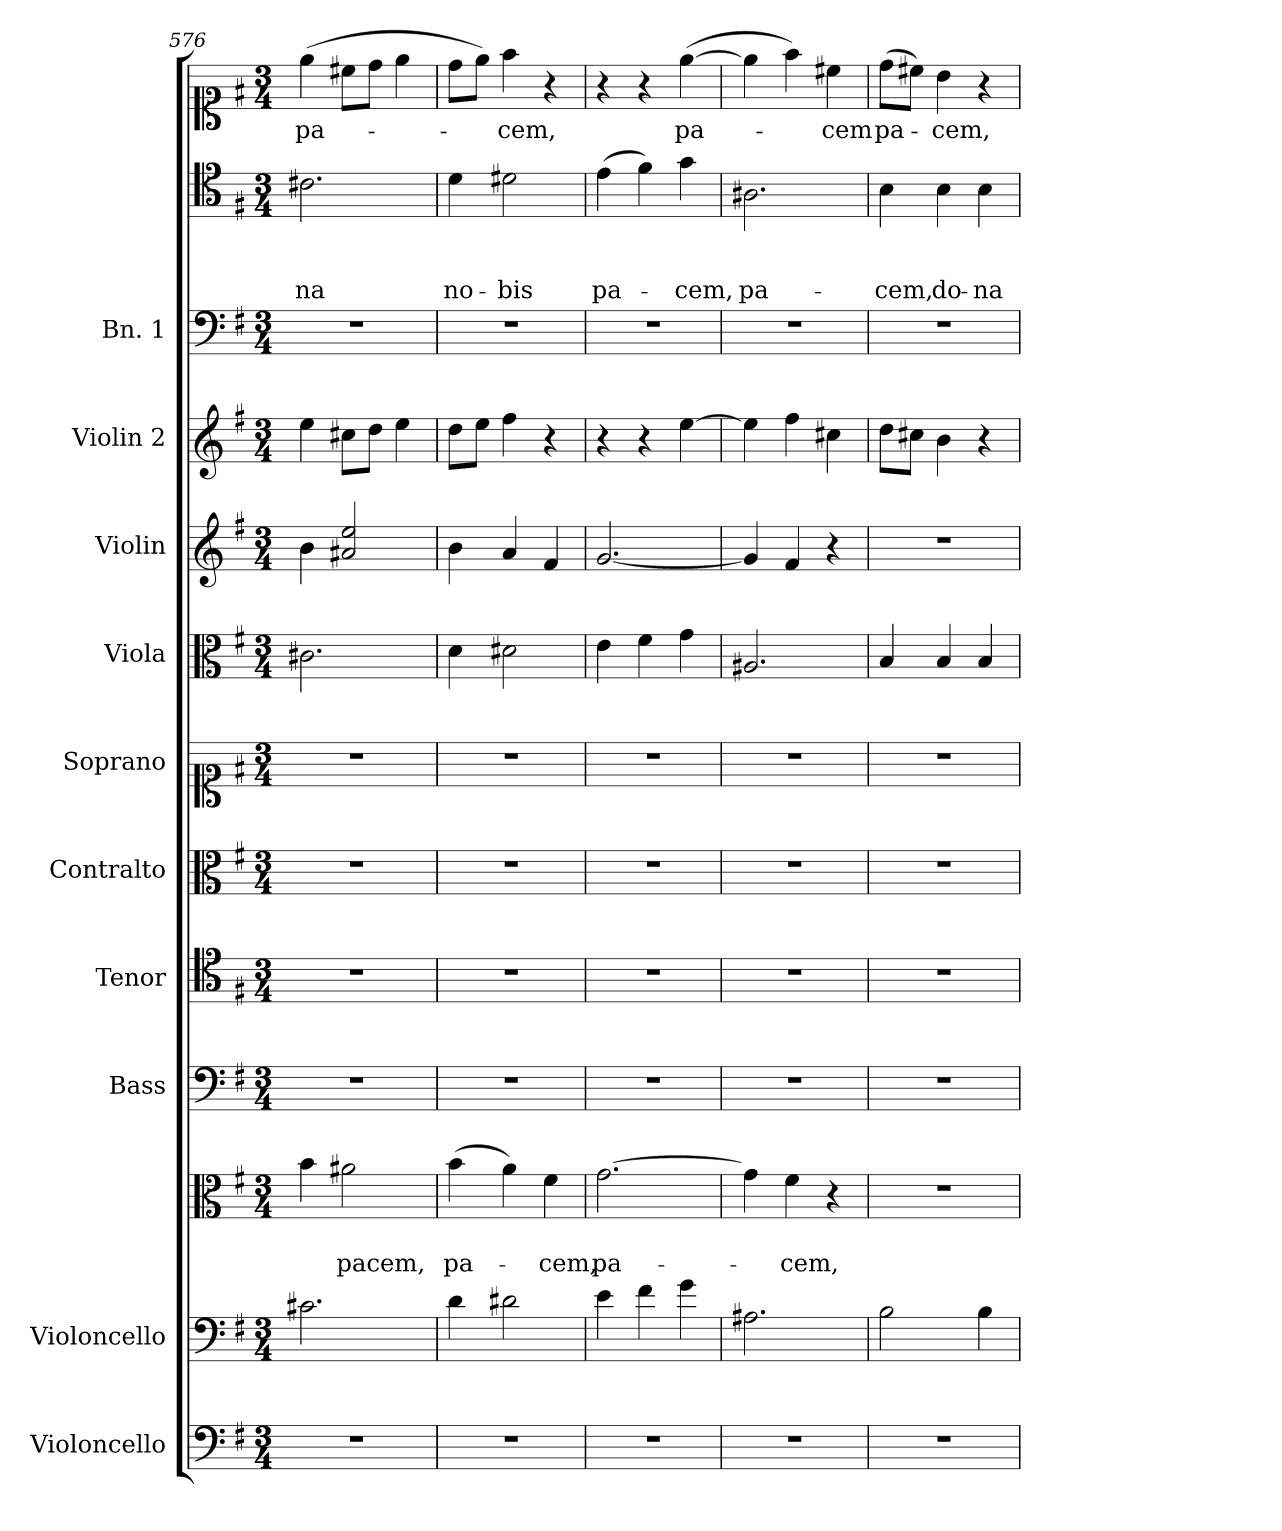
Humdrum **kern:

**kern	**kern	**kern	**text	**text	**kern	**kern	**kern	**kern	**kern	**kern	**kern	**kern	**kern	**text	**text	**text	**kern	**text
*part13	*part12	*part11	*part11	*part11	*part10	*part9	*part8	*part7	*part6	*part5	*part4	*part3	*part2	*part2	*part2	*part2	*part1	*part1
*staff13	*staff12	*staff11	*staff11	*staff11	*staff10	*staff9	*staff8	*staff7	*staff6	*staff5	*staff4	*staff3	*staff2	*staff2	*staff2	*staff2	*staff1	*staff1
*I"Violoncello	*I"Violoncello	*	*	*	*I"Bass	*I"Tenor	*I"Contralto	*I"Soprano	*I"Viola	*I"Violin	*I"Violin 2	*I"Bn. 1	*	*	*	*	*	*
*	*	*	*	*	*I'Bs.	*I'Ten.	*	*I'Sop.	*I'Vla.	*I'Vln.	*I'Vln. 2	*I'Bn. 1	*	*	*	*	*	*
*clefF4	*clefF4	*clefC3	*	*	*clefF4	*clefC4	*clefC3	*clefC1	*clefC3	*clefG2	*clefG2	*clefF4	*clefC4	*	*	*	*clefC1	*
*	*	*	*	*	*	*ITrd7c12	*	*	*	*	*	*	*	*	*	*	*	*
*k[f#]	*k[f#]	*k[f#]	*	*	*k[f#]	*k[f#]	*k[f#]	*k[f#]	*k[f#]	*k[f#]	*k[f#]	*k[f#]	*k[f#]	*	*	*	*k[f#]	*
*G:	*G:	*G:	*	*	*G:	*G:	*G:	*G:	*G:	*G:	*G:	*G:	*G:	*	*	*	*G:	*
*M3/4	*M3/4	*M3/4	*	*	*M3/4	*M3/4	*M3/4	*M3/4	*M3/4	*M3/4	*M3/4	*M3/4	*M3/4	*	*	*	*M3/4	*
=576	=576	=576	=576	=576	=576	=576	=576	=576	=576	=576	=576	=576	=576	=576	=576	=576	=576	=576
!	!	!	!	!	!	!	!	!	!	!	!	!LO:N:vis=1	!	!	!	!LO:LY:b	!	!LO:LY:b
2.r	2.c#X\	4b\	.	.	2.r	2.r	2.r	2.r	2.c#X\	4b\	4ee\	2.rF	2.c#X\	.	.	-na	(>4ee\	pa-
!	!	!	!	!LO:LY:b	!	!	!	!	!	!	!	!	!	!	!	!	!	!
.	.	2a#X\	.	pa­cem,	.	.	.	.	.	2a#X/ 2ee/	8cc#X\L	.	.	.	.	.	8cc#X\L	.
.	.	.	.	.	.	.	.	.	.	.	8dd\J	.	.	.	.	.	8dd\J	.
.	.	.	.	.	.	.	.	.	.	.	4ee\	.	.	.	.	.	4ee\	.
!!LO:PB:g=z
=577	=577	=577	=577	=577	=577	=577	=577	=577	=577	=577	=577	=577	=577	=577	=577	=577	=577	=577
!	!	!	!	!LO:LY:b	!	!	!	!	!	!	!	!LO:N:vis=1	!	!	!	!LO:LY:b	!	!
2.r	4d\	(>4b\	.	pa-	2.r	2.r	2.r	2.r	4d\	4b\	8dd\L	2.rF	4d\	.	.	no-	8dd\L	.
.	.	.	.	.	.	.	.	.	.	.	8ee\J	.	.	.	.	.	8ee\J)	.
!	!	!	!	!	!	!	!	!	!	!	!	!	!	!	!	!LO:LY:b	!	!LO:LY:b
.	2d#X\	4a\)	.	.	.	.	.	.	2d#X\	4a/	4ff#\	.	2d#X\	.	.	-bis	4ff#\	-cem,
!	!	!	!	!LO:LY:b	!	!	!	!	!	!	!	!	!	!	!	!	!	!
.	.	4f#\	.	-cem,	.	.	.	.	.	4f#/	4r	.	.	.	.	.	4r	.
=578	=578	=578	=578	=578	=578	=578	=578	=578	=578	=578	=578	=578	=578	=578	=578	=578	=578	=578
!	!	!	!	!LO:LY:b	!	!	!	!	!	!	!	!LO:N:vis=1	!	!	!	!LO:LY:b	!	!
2.r	4e\	[>2.g\	.	pa-	2.r	2.r	2.r	2.r	4e\	[<2.g/	4r	2.rF	(>4e\	.	.	pa-	4r	.
.	4f#\	.	.	.	.	.	.	.	4f#\	.	4r	.	4f#\)	.	.	.	4r	.
!	!	!	!	!	!	!	!	!	!	!	!	!	!	!	!	!LO:LY:b	!	!LO:LY:b
.	4g\	.	.	.	.	.	.	.	4g\	.	[<4ee\	.	4g\	.	.	-cem,	(>[>4ee\	pa-
=579	=579	=579	=579	=579	=579	=579	=579	=579	=579	=579	=579	=579	=579	=579	=579	=579	=579	=579
!	!	!	!	!	!	!	!	!	!	!	!	!LO:N:vis=1	!	!	!	!LO:LY:b	!	!
2.r	2.A#X\	4g\]	.	.	2.r	2.r	2.r	2.r	2.A#X/	4g/]	4ee\]	2.rF	2.A#X\	.	.	pa-	4ee\]	.
!	!	!	!	!LO:LY:b	!	!	!	!	!	!	!	!	!	!	!	!	!	!
.	.	4f#\	.	-cem,	.	.	.	.	.	4f#/	4ff#\	.	.	.	.	.	4ff#\)	.
!	!	!	!	!	!	!	!	!	!	!	!	!	!	!	!	!	!	!LO:LY:b
.	.	4r	.	.	.	.	.	.	.	4r	4cc#X\	.	.	.	.	.	4cc#X\	-cem
=580	=580	=580	=580	=580	=580	=580	=580	=580	=580	=580	=580	=580	=580	=580	=580	=580	=580	=580
!	!	!LO:N:vis=1	!	!	!	!	!	!	!	!LO:N:vis=1	!	!LO:N:vis=1	!	!	!	!LO:LY:b	!	!LO:LY:b
2.r	2B\	2.re	.	.	2.r	2.r	2.r	2.r	4B/	2.rdd	8dd\L	2.rF	4B\	.	.	-cem,	(>8dd\L	pa-
.	.	.	.	.	.	.	.	.	.	.	8cc#X\J	.	.	.	.	.	8cc#X\J)	.
!	!	!	!	!	!	!	!	!	!	!	!	!	!	!	!	!LO:LY:b	!	!LO:LY:b
.	.	.	.	.	.	.	.	.	4B/	.	4b\	.	4B\	.	.	do-	4b\	-cem,
!	!	!	!	!	!	!	!	!	!	!	!	!	!	!	!	!LO:LY:b	!	!
.	4B\	.	.	.	.	.	.	.	4B/	.	4r	.	4B\	.	.	-na	4r	.
=	=	=	=	=	=	=	=	=	=	=	=	=	=	=	=	=	=	=
*-	*-	*-	*-	*-	*-	*-	*-	*-	*-	*-	*-	*-	*-	*-	*-	*-	*-	*-
